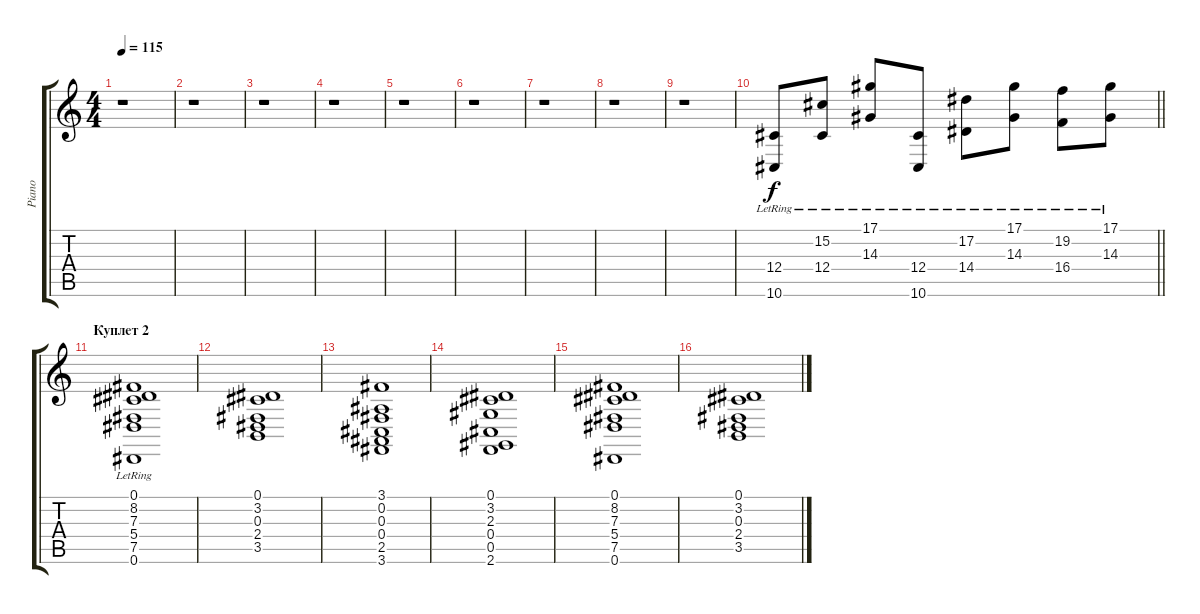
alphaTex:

\track ("Piano" "Piano") {instrument acousticgrandpiano}
\staff {score tabs}
\tuning (Eb4 Bb3 Gb3 Db3 Ab2 Eb2) {hide}
\ts (4 4)
\tempo 115
\clef g2
\ks c
r.1{dy f} |
r.1 |
r.1 |
r.1 |
r.1 |
r.1 |
r.1 |
r.1 |
r.1 |
\barLineRight lightlight
(12.4{lr} 10.6{lr}).8 (15.2{lr} 12.4{lr}).8 (17.1{lr} 14.3{lr}).8 (12.4{lr} 10.6{lr}).8 (17.2{lr} 14.4{lr}).8 (17.1{lr} 14.3{lr}).8 (19.2{lr} 16.4{lr}).8 (17.1{lr} 14.3{lr}).8 |
\section ("" "Куплет 2")
(0.1 8.2 7.3 5.4 7.5{lr} 0.6{lr}).1 |
(0.1 3.2 0.3 2.4 3.5).1 |
(3.1 0.2 0.3 0.4 2.5 3.6).1 |
(0.1 3.2 2.3 0.4 0.5 2.6).1 |
(0.1 8.2 7.3 5.4 7.5 0.6).1 |
(0.1 3.2 0.3 2.4 3.5).1
